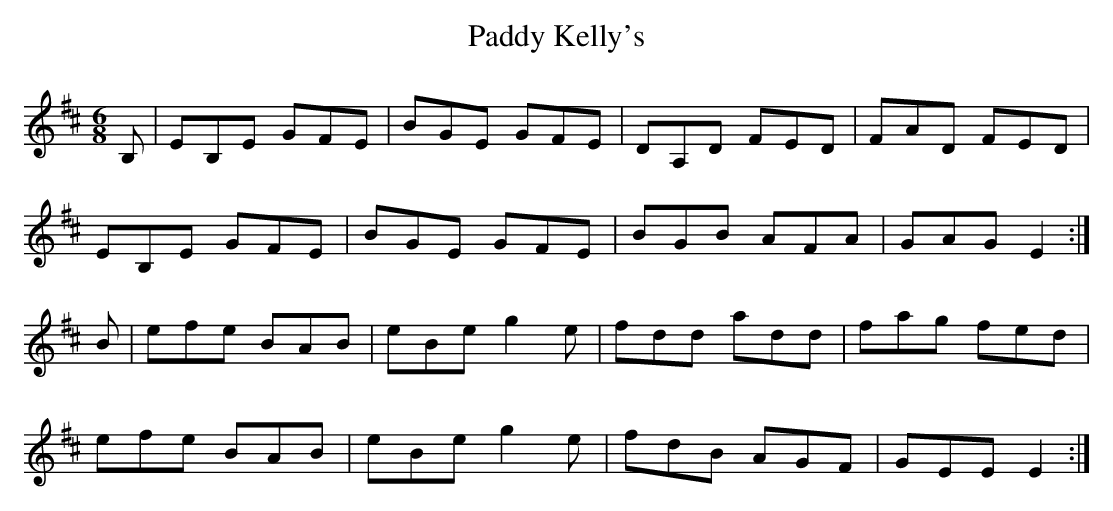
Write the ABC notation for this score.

X:1
T: Paddy Kelly's
L: 1/8
M: 6/8
K: Edor
B,|EB,E GFE|BGE GFE|DA,D FED|FAD FED|
EB,E GFE|BGE GFE|BGB AFA|GAG E2 :|
B|efe BAB|eBe g2e|fdd add|fag fed|
efe BAB|eBe g2e|fdB AGF|GEE E2 :|
